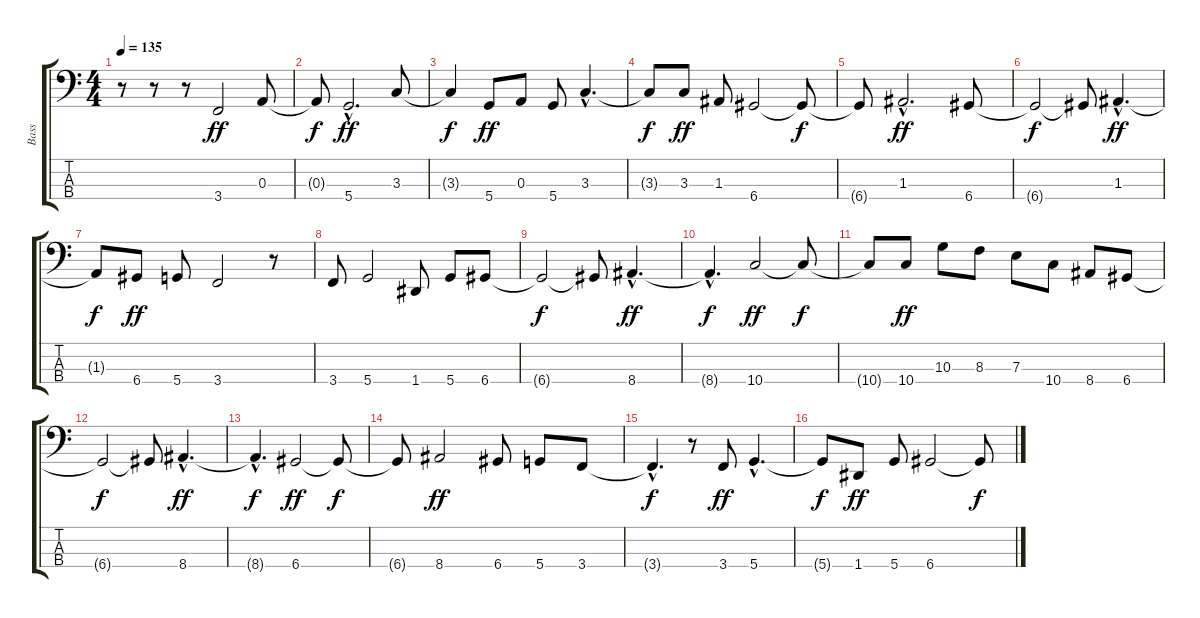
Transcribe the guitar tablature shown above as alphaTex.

\track ("Bass" "Bass") {instrument electricbassfinger}
\staff {score tabs}
\tuning (G2 D2 A1 D1) {hide}
\ts (4 4)
\tempo 135
\clef f4
\ks c
r.8{dy ff} r.8 r.8 3.4.2 0.3.8 |
0.3{t}.8{dy f} 5.4{hac}.2{d dy ff} 3.3.8 |
3.3{t}.4{dy f} 5.4.8{dy ff} 0.3.8 5.4.8 3.3{hac}.4{d} |
3.3{t}.8{dy f} 3.3.8{dy ff} 1.3.8 6.4.2 6.4{t}.8{dy f} |
6.4{t}.8 1.3{hac}.2{d dy ff} 6.4.8 |
6.4{t}.2{dy f} 6.4{t}.8 1.3{hac}.4{d dy ff} |
1.3{t}.8{dy f} 6.4.8{dy ff} 5.4.8 3.4.2 r.8 |
3.4.8 5.4.2 1.4.8 5.4.8 6.4.8 |
6.4{t}.2{dy f} 6.4{t}.8 8.4{hac}.4{d dy ff} |
8.4{hac t}.4{d dy f} 10.4.2{dy ff} 10.4{t}.8{dy f} |
10.4{t}.8 10.4.8{dy ff} 10.3.8 8.3.8 7.3.8 10.4.8 8.4.8 6.4.8 |
6.4{t}.2{dy f} 6.4{t}.8 8.4{hac}.4{d dy ff} |
8.4{hac t}.4{d dy f} 6.4.2{dy ff} 6.4{t}.8{dy f} |
6.4{t}.8 8.4.2{dy ff} 6.4.8 5.4.8 3.4.8 |
3.4{hac t}.4{d dy f} r.8 3.4.8{dy ff} 5.4{hac}.4{d} |
5.4{t}.8{dy f} 1.4.8{dy ff} 5.4.8 6.4.2 6.4{t}.8{dy f}
